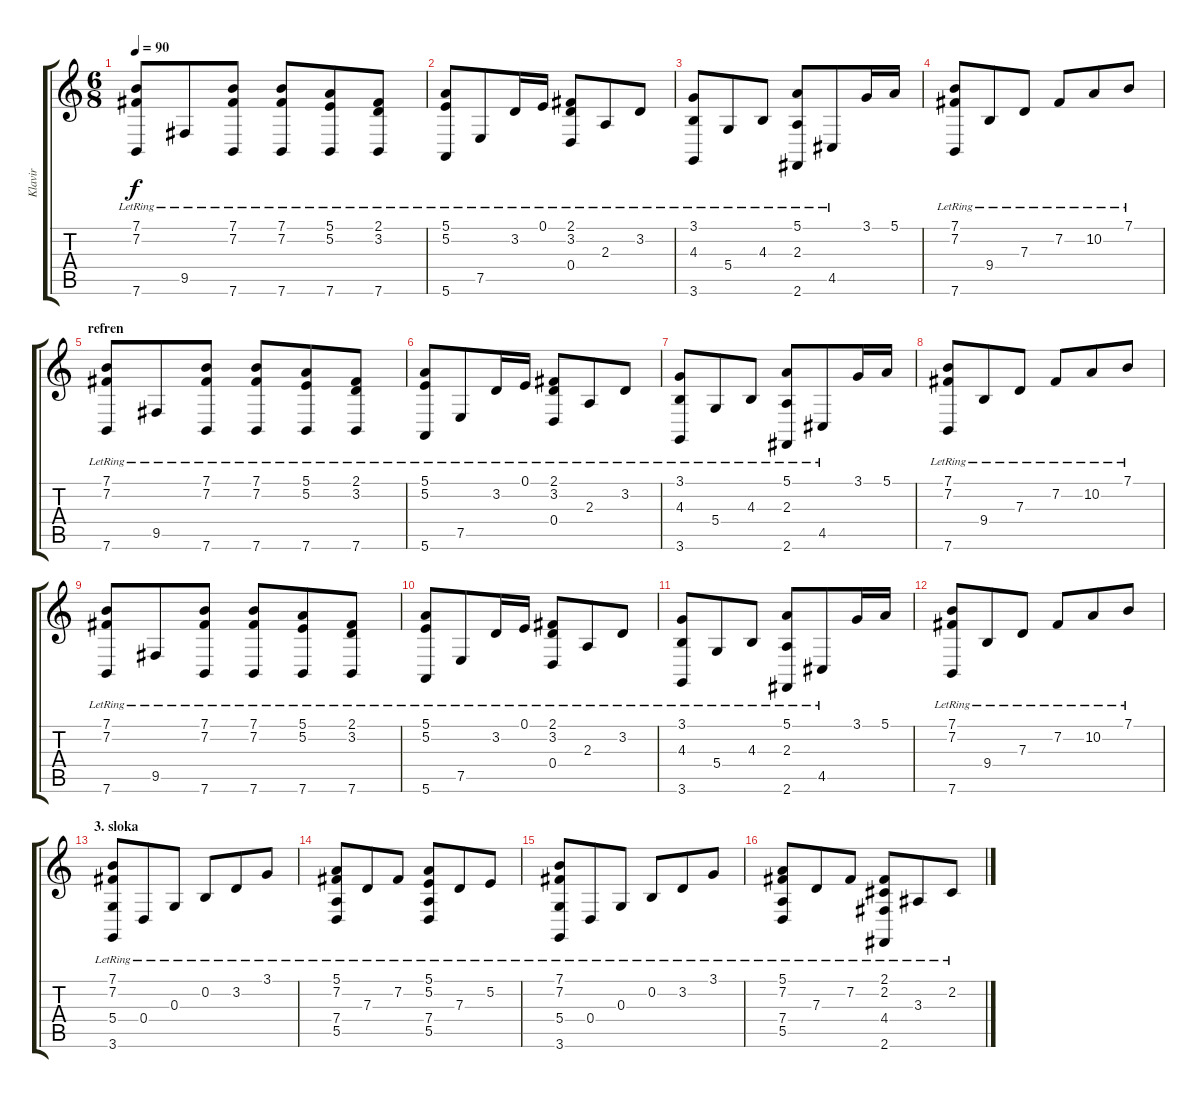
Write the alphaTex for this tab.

\track ("Klavir" "Klavir") {instrument brightacousticpiano}
\staff {score tabs}
\tuning (E4 B3 G3 D3 A2 E2) {hide}
\ts (6 8)
\tempo 90
\clef g2
\ks c
(7.1{lr} 7.2{lr} 7.6{lr}).8{dy f} 9.5{lr}.8 (7.1{lr} 7.2{lr} 7.6{lr}).8 (7.1{lr} 7.2{lr} 7.6{lr}).8 (5.1{lr} 5.2{lr} 7.6{lr}).8 (2.1{lr} 3.2{lr} 7.6{lr}).8 |
(5.1{lr} 5.2{lr} 5.6{lr}).8 7.5{lr}.8 3.2{lr}.16 0.1{lr}.16 (2.1{lr} 3.2{lr} 0.4{lr}).8 2.3{lr}.8 3.2{lr}.8 |
(3.1{lr} 4.3{lr} 3.6{lr}).8 5.4{lr}.8 4.3{lr}.8 (5.1{lr} 2.3{lr} 2.6{lr}).8 4.5{lr}.8 3.1.16 5.1.16 |
(7.1{lr} 7.2{lr} 7.6{lr}).8 9.4{lr}.8 7.3{lr}.8 7.2{lr}.8 10.2{lr}.8 7.1{lr}.8 |
\section ("" "refren")
(7.1{lr} 7.2{lr} 7.6{lr}).8 9.5{lr}.8 (7.1{lr} 7.2{lr} 7.6{lr}).8 (7.1{lr} 7.2{lr} 7.6{lr}).8 (5.1{lr} 5.2{lr} 7.6{lr}).8 (2.1{lr} 3.2{lr} 7.6{lr}).8 |
(5.1{lr} 5.2{lr} 5.6{lr}).8 7.5{lr}.8 3.2{lr}.16 0.1{lr}.16 (2.1{lr} 3.2{lr} 0.4{lr}).8 2.3{lr}.8 3.2{lr}.8 |
(3.1{lr} 4.3{lr} 3.6{lr}).8 5.4{lr}.8 4.3{lr}.8 (5.1{lr} 2.3{lr} 2.6{lr}).8 4.5{lr}.8 3.1.16 5.1.16 |
(7.1{lr} 7.2{lr} 7.6{lr}).8 9.4{lr}.8 7.3{lr}.8 7.2{lr}.8 10.2{lr}.8 7.1{lr}.8 |
(7.1{lr} 7.2{lr} 7.6{lr}).8 9.5{lr}.8 (7.1{lr} 7.2{lr} 7.6{lr}).8 (7.1{lr} 7.2{lr} 7.6{lr}).8 (5.1{lr} 5.2{lr} 7.6{lr}).8 (2.1{lr} 3.2{lr} 7.6{lr}).8 |
(5.1{lr} 5.2{lr} 5.6{lr}).8 7.5{lr}.8 3.2{lr}.16 0.1{lr}.16 (2.1{lr} 3.2{lr} 0.4{lr}).8 2.3{lr}.8 3.2{lr}.8 |
(3.1{lr} 4.3{lr} 3.6{lr}).8 5.4{lr}.8 4.3{lr}.8 (5.1{lr} 2.3{lr} 2.6{lr}).8 4.5{lr}.8 3.1.16 5.1.16 |
(7.1{lr} 7.2{lr} 7.6{lr}).8 9.4{lr}.8 7.3{lr}.8 7.2{lr}.8 10.2{lr}.8 7.1{lr}.8 |
\section ("" "3. sloka")
(7.1{lr} 7.2{lr} 5.4{lr} 3.6{lr}).8 0.4{lr}.8 0.3{lr}.8 0.2{lr}.8 3.2{lr}.8 3.1{lr}.8 |
(5.1{lr} 7.2{lr} 7.4{lr} 5.5{lr}).8 7.3{lr}.8 7.2{lr}.8 (5.1{lr} 5.2{lr} 7.4 5.5{lr}).8 7.3{lr}.8 5.2{lr}.8 |
(7.1{lr} 7.2{lr} 5.4{lr} 3.6{lr}).8 0.4{lr}.8 0.3{lr}.8 0.2{lr}.8 3.2{lr}.8 3.1{lr}.8 |
(5.1{lr} 7.2{lr} 7.4{lr} 5.5{lr}).8 7.3{lr}.8 7.2{lr}.8 (2.1{lr} 2.2{lr} 4.4{lr} 2.6{lr}).8 3.3{lr}.8 2.2{lr}.8
